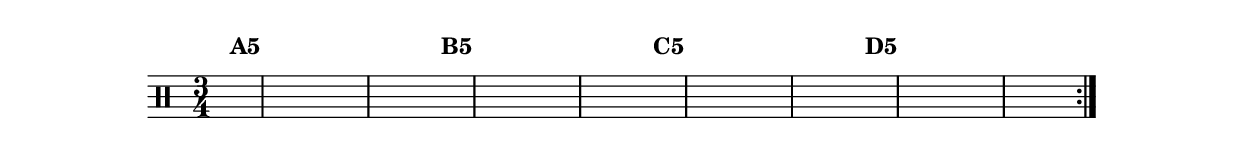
%-*- coding: utf-8 -*-

\version "2.14.2"

%\header {title = "variacoes sobre terezinha - variacao 5"}

\drums {

\override Score.BarNumber #'transparent = ##t
\override Staff.TimeSignature #'style = #'()
\time 3/4 
\partial 4*1

\context DrumVoice = "1" { }
\context DrumVoice = "2" {  }

<<
{
\repeat volta 2 {
\hideNotes
sn4^\markup {\column {\bold  {A5}}} 
sn4 sn sn
sn4 sn4 sn4^\markup{\bold {B5}} 
sn4 sn4 sn4
sn4 sn4 sn^\markup{\bold {C5}} 
sn4 sn sn
sn4 sn4 sn4^\markup{\bold {D5}} 
sn4 sn sn
sn4 sn4 
}
}

\\
{
\hideNotes
bd4
bd2.
bd
bd
bd
bd
bd
bd
bd2

}
>>
}

